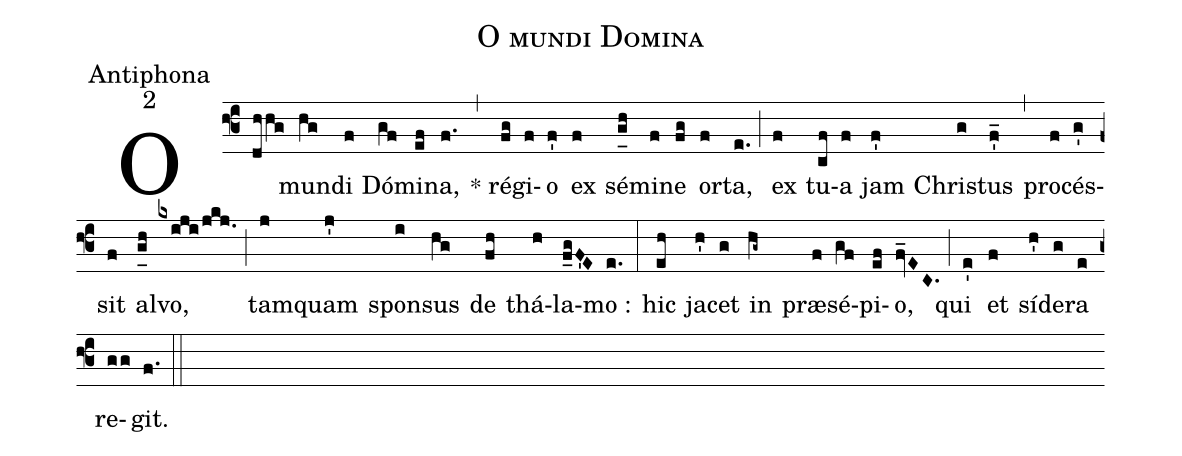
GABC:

name:O mundi Domina;
office-part:Antiphona;
mode:2;
%%
(f3) O(dhhg) mun(hg)di(f) Dó(gf)mi(ef)na,(f.) (,) * ré(fg)gi(f)o(f') ex(f) sé(g_[uh:l]h)mi(f)ne(fg) or(f)ta,(e.) (;) ex(f) tu(cf)a(f) jam(f') Chri(g)stus(f'_) (,) pro(f)cés(g')sit(f) al(g_[uh:l]h)vo,(kxiji/jkj.) (;) tam(j)quam(j') spon(i)sus(hg) de(fh) thá(h)la(f_gF'E)mo :(e.) (:) hic(eh) ja(h')cet(g) in(hg~) præ(f)sé(gf)pi(ef)o,(fv_EC.) (;) qui(e') et(f) sí(h')de(g)ra(e) re(gg)git.(f.) (::)
